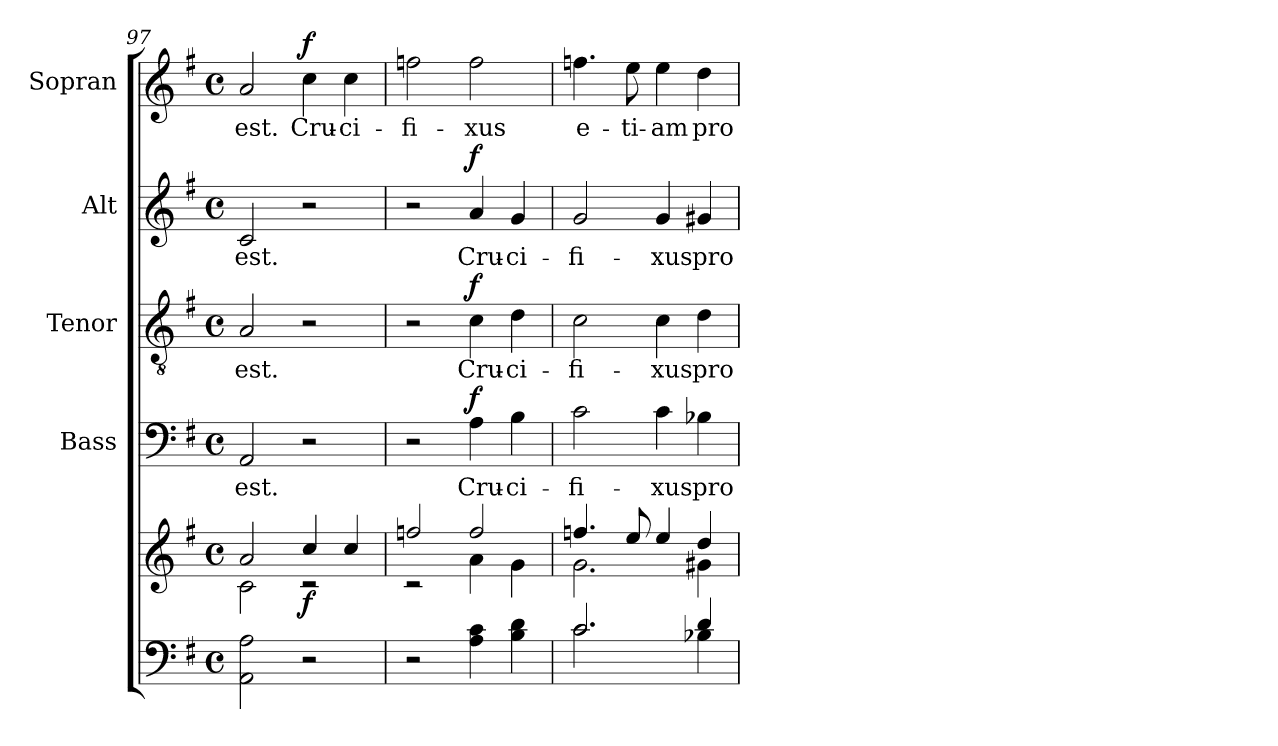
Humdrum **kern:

**kern	**kern	**dynam	**kern	**text	**dynam	**kern	**text	**dynam	**kern	**text	**dynam	**kern	**text	**dynam
*part5	*part5	*part5	*part4	*part4	*part4	*part3	*part3	*part3	*part2	*part2	*part2	*part1	*part1	*part1
*staff6	*staff5	*staff5/6	*staff4	*staff4	*staff4	*staff3	*staff3	*staff3	*staff2	*staff2	*staff2	*staff1	*staff1	*staff1
*	*	*	*I"Bass	*	*	*I"Tenor	*	*	*I"Alt	*	*	*I"Sopran	*	*
*	*	*	*I'B	*	*	*I'T	*	*	*I'A	*	*	*I'S	*	*
*clefF4	*clefG2	*	*clefF4	*	*	*clefGv2	*	*	*clefG2	*	*	*clefG2	*	*
*k[f#]	*k[f#]	*	*k[f#]	*	*	*k[f#]	*	*	*k[f#]	*	*	*k[f#]	*	*
*G:	*G:	*	*G:	*	*	*G:	*	*	*G:	*	*	*G:	*	*
*M4/4	*M4/4	*	*M4/4	*	*	*M4/4	*	*	*M4/4	*	*	*M4/4	*	*
*met(c)	*met(c)	*	*met(c)	*	*	*met(c)	*	*	*met(c)	*	*	*met(c)	*	*
=97	=97	=97	=97	=97	=97	=97	=97	=97	=97	=97	=97	=97	=97	=97
*	*^	*	*	*	*	*	*	*	*	*	*	*	*	*
!	!	!	!	!	!LO:LY:b	!	!	!LO:LY:b	!	!	!LO:LY:b	!	!	!LO:LY:b	!
2AA\ 2A\	2a/	2c\	.	2AA/	est.	.	2A/	est.	.	2c/	est.	.	2a/	est.	.
!	!	!	!LO:DY:b	!	!	!	!	!	!	!	!	!	!	!LO:LY:b	!LO:DY:a
2r	4cc/	2rc	f	2r	.	.	2r	.	.	2r	.	.	4cc\	Cru-	f
!	!	!	!	!	!	!	!	!	!	!	!	!	!	!LO:LY:b	!
.	4cc/	.	.	.	.	.	.	.	.	.	.	.	4cc\	-ci-	.
=98	=98	=98	=98	=98	=98	=98	=98	=98	=98	=98	=98	=98	=98	=98	=98
!	!	!	!	!	!	!	!	!	!	!	!	!	!	!LO:LY:b	!
2r	2ffn/	2rc	.	2r	.	.	2r	.	.	2r	.	.	2ffn\	-fi-	.
!	!	!	!	!	!LO:LY:b	!LO:DY:a	!	!LO:LY:b	!LO:DY:a	!	!LO:LY:b	!LO:DY:a	!	!LO:LY:b	!
4A\ 4c\	2ff/	4a\	.	4A\	Cru-	f	4c\	Cru-	f	4a/	Cru-	f	2ff\	-xus	.
!	!	!	!	!	!LO:LY:b	!	!	!LO:LY:b	!	!	!LO:LY:b	!	!	!	!
4B\ 4d\	.	4g\	.	4B\	-ci-	.	4d\	-ci-	.	4g/	-ci-	.	.	.	.
=99	=99	=99	=99	=99	=99	=99	=99	=99	=99	=99	=99	=99	=99	=99	=99
*^	*	*	*	*	*	*	*	*	*	*	*	*	*	*	*
!	!	!	!	!	!	!LO:LY:b	!	!	!LO:LY:b	!	!	!LO:LY:b	!	!	!LO:LY:b	!
2.c/	2.c\	4.ffn/	2.g\	.	2c\	-fi-	.	2c\	-fi-	.	2g/	-fi-	.	4.ffn\	e-	.
!	!	!	!	!	!	!	!	!	!	!	!	!	!	!	!LO:LY:b	!
.	.	8ee/	.	.	.	.	.	.	.	.	.	.	.	8ee\	-ti-	.
!	!	!	!	!	!	!LO:LY:b	!	!	!LO:LY:b	!	!	!LO:LY:b	!	!	!LO:LY:b	!
.	.	4ee/	.	.	4c\	-xus	.	4c\	-xus	.	4g/	-xus	.	4ee\	-am	.
!	!	!	!	!	!	!LO:LY:b	!	!	!LO:LY:b	!	!	!LO:LY:b	!	!	!LO:LY:b	!
4d/	4B-X\	4dd/	4g#X\	.	4B-X\	pro	.	4d\	pro	.	4g#X/	pro	.	4dd\	pro	.
*v	*v	*	*	*	*	*	*	*	*	*	*	*	*	*	*	*
*	*v	*v	*	*	*	*	*	*	*	*	*	*	*	*	*
=	=	=	=	=	=	=	=	=	=	=	=	=	=	=
*-	*-	*-	*-	*-	*-	*-	*-	*-	*-	*-	*-	*-	*-	*-
